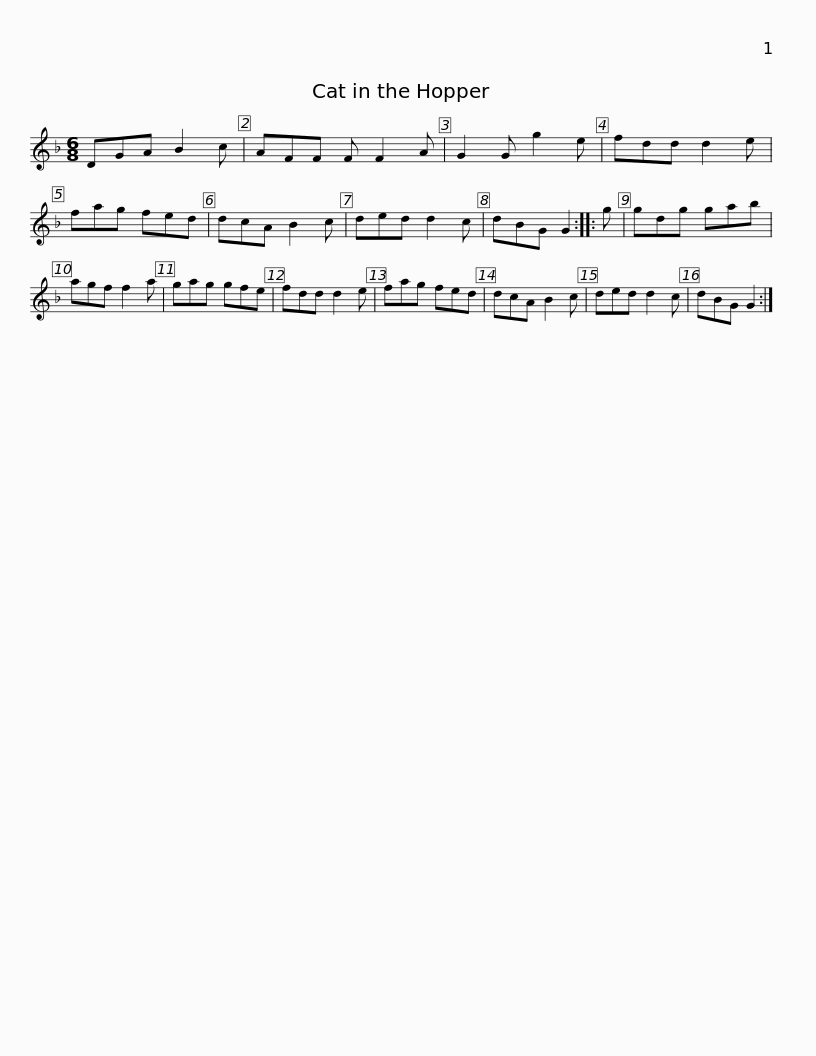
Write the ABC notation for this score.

X:1
L:1/8
M:6/8
I:linebreak $
K:F
V:1 treble
V:1
 DGA B2 c | AFF F F2 A | G2 G g2 e | fdd d2 e | fag fed | %5
 dcA B2 c | ded d2 c | dBG G2 :: g |$ gdg gab | %10
 agf f2 a | gag gfe | fdd d2 e | fag fed | dcA B2 c | %15
 ded d2 c | dBG G2 :| %17
